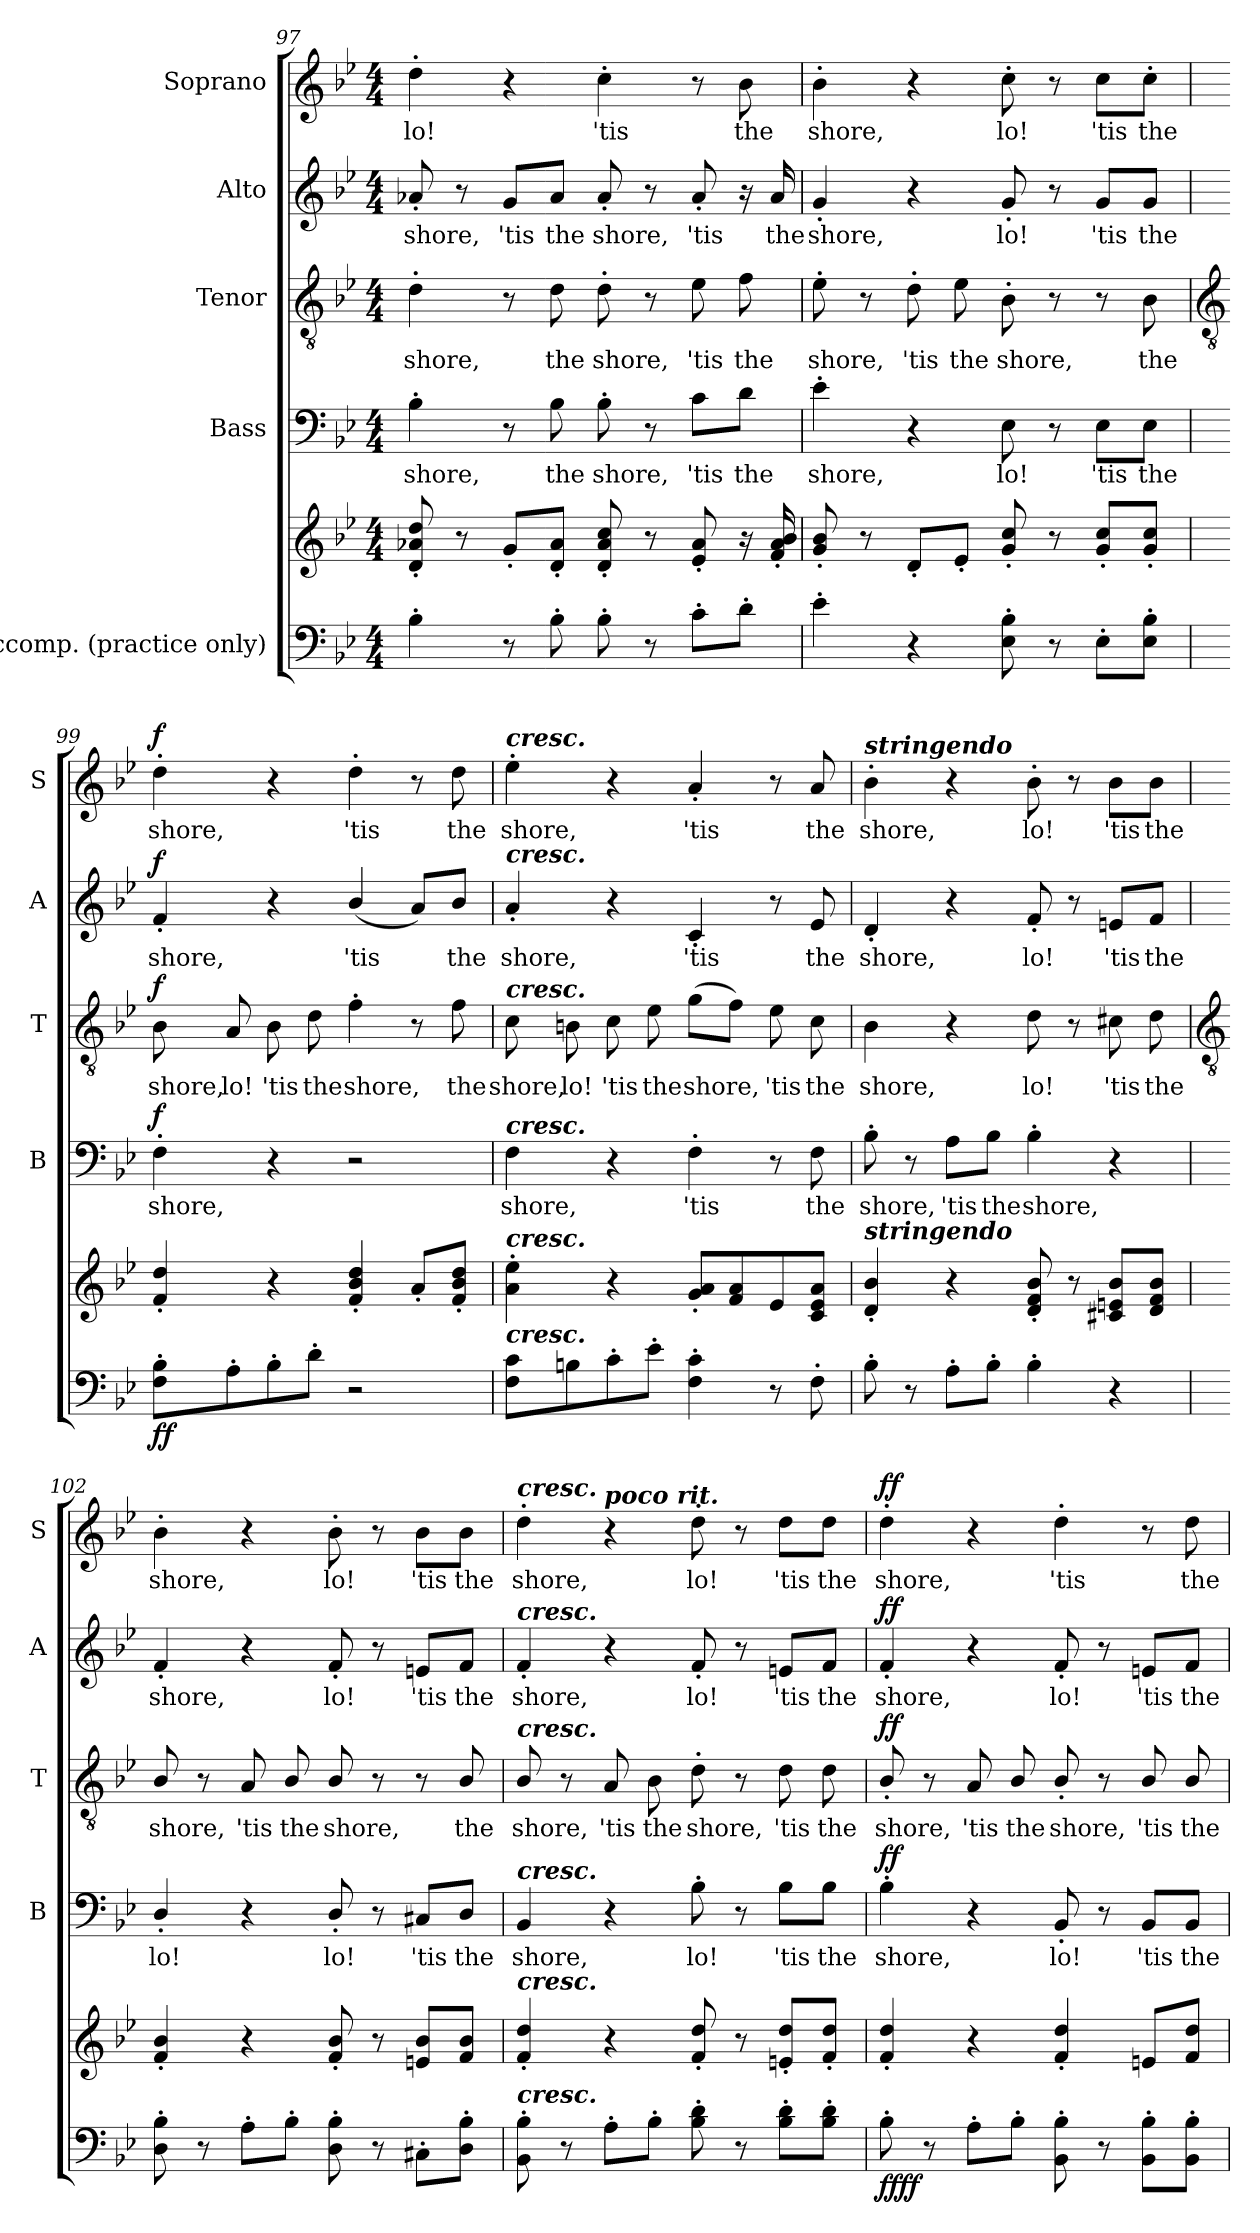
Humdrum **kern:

**kern	**kern	**dynam	**kern	**text	**dynam	**kern	**text	**dynam	**kern	**text	**dynam	**kern	**text	**dynam
*part5	*part5	*part5	*part4	*part4	*part4	*part3	*part3	*part3	*part2	*part2	*part2	*part1	*part1	*part1
*staff6	*staff5	*staff5/6	*staff4	*staff4	*staff4	*staff3	*staff3	*staff3	*staff2	*staff2	*staff2	*staff1	*staff1	*staff1
*I"Accomp. (practice only)	*	*	*I"Bass	*	*	*I"Tenor	*	*	*I"Alto	*	*	*I"Soprano	*	*
*	*	*	*I'B	*	*	*I'T	*	*	*I'A	*	*	*I'S	*	*
*clefF4	*clefG2	*	*clefF4	*	*	*clefGv2	*	*	*clefG2	*	*	*clefG2	*	*
*k[b-e-]	*k[b-e-]	*	*k[b-e-]	*	*	*k[b-e-]	*	*	*k[b-e-]	*	*	*k[b-e-]	*	*
*B-:	*B-:	*	*B-:	*	*	*B-:	*	*	*B-:	*	*	*B-:	*	*
*M4/4	*M4/4	*	*M4/4	*	*	*M4/4	*	*	*M4/4	*	*	*M4/4	*	*
=97	=97	=97	=97	=97	=97	=97	=97	=97	=97	=97	=97	=97	=97	=97
!	!	!	!	!LO:LY:b	!	!	!LO:LY:b	!	!	!LO:LY:b	!	!	!LO:LY:b	!
4B-'	8d' 8a-X' 8dd'	.	4B-'	shore,	.	4d'	shore,	.	8a-X'	shore,	.	4dd'	lo!	.
.	8r	.	.	.	.	.	.	.	8r	.	.	.	.	.
!	!	!	!	!	!	!	!	!	!	!LO:LY:b	!	!	!	!
8r	8g'L	.	8r	.	.	8r	.	.	8g/L	'tis	.	4r	.	.
!	!	!	!	!LO:LY:b	!	!	!LO:LY:b	!	!	!LO:LY:b	!	!	!	!
8B-'	8d' 8a-'J	.	8B-	the	.	8d	the	.	8a-/J	the	.	.	.	.
!	!	!	!	!LO:LY:b	!	!	!LO:LY:b	!	!	!LO:LY:b	!	!	!LO:LY:b	!
8B-'	8d' 8a-' 8cc'	.	8B-'	shore,	.	8d'	shore,	.	8a-'	shore,	.	4cc'	'tis	.
8r	8r	.	8r	.	.	8r	.	.	8r	.	.	.	.	.
!	!	!	!	!LO:LY:b	!	!	!LO:LY:b	!	!	!LO:LY:b	!	!	!	!
8c'L	8e-' 8a-'	.	8c\L	'tis	.	8e-	'tis	.	8a-'	'tis	.	8r	.	.
!	!	!	!	!LO:LY:b	!	!	!LO:LY:b	!	!	!	!	!	!LO:LY:b	!
8d'J	16r	.	8d\J	the	.	8f	the	.	16r	.	.	8b-	the	.
!	!	!	!	!	!	!	!	!	!	!LO:LY:b	!	!	!	!
.	16f' 16a-' 16b-'	.	.	.	.	.	.	.	16a-	the	.	.	.	.
=98	=98	=98	=98	=98	=98	=98	=98	=98	=98	=98	=98	=98	=98	=98
!	!	!	!	!LO:LY:b	!	!	!LO:LY:b	!	!	!LO:LY:b	!	!	!LO:LY:b	!
4e-'	8g' 8b-'	.	4e-'	shore,	.	8e-'	shore,	.	4g'	shore,	.	4b-'	shore,	.
.	8r	.	.	.	.	8r	.	.	.	.	.	.	.	.
!	!	!	!	!	!	!	!LO:LY:b	!	!	!	!	!	!	!
4r	8d'L	.	4r	.	.	8d'	'tis	.	4r	.	.	4r	.	.
!	!	!	!	!	!	!	!LO:LY:b	!	!	!	!	!	!	!
.	8e-'J	.	.	.	.	8e-	the	.	.	.	.	.	.	.
!	!	!	!	!LO:LY:b	!	!	!LO:LY:b	!	!	!LO:LY:b	!	!	!LO:LY:b	!
8E-' 8B-'	8g' 8cc'	.	8E-	lo!	.	8B-'	shore,	.	8g'	lo!	.	8cc'	lo!	.
8r	8r	.	8r	.	.	8r	.	.	8r	.	.	8r	.	.
!	!	!	!	!LO:LY:b	!	!	!	!	!	!LO:LY:b	!	!	!LO:LY:b	!
8E-'L	8g' 8cc'L	.	8E-\L	'tis	.	8r	.	.	8g/L	'tis	.	8cc\L	'tis	.
!	!	!	!	!LO:LY:b	!	!	!LO:LY:b	!	!	!LO:LY:b	!	!	!LO:LY:b	!
8E-' 8B-'J	8g' 8cc'J	.	8E-\J	the	.	8B-	the	.	8g/J	the	.	8cc'\J	the	.
!!LO:LB:g=z
=99	=99	=99	=99	=99	=99	=99	=99	=99	=99	=99	=99	=99	=99	=99
*	*	*	*	*	*	*clefGv2	*	*	*	*	*	*	*	*
!	!	!LO:DY:b=2	!	!LO:LY:b	!	!	!LO:LY:b	!	!	!LO:LY:b	!	!	!LO:LY:b	!
!	!	!LO:DY:n=1:b	!	!	!LO:DY:b	!	!	!LO:DY:b	!	!	!LO:DY:b	!	!	!LO:DY:b
8F' 8B-'L	4f' 4dd'	f f	4F'	shore,	f	8B-	shore,	f	4f'	shore,	f	4dd'	shore,	f
!	!	!	!	!	!	!	!LO:LY:b	!	!	!	!	!	!	!
8A'	.	.	.	.	.	8A	lo!	.	.	.	.	.	.	.
!	!	!	!	!	!	!	!LO:LY:b	!	!	!	!	!	!	!
8B-'	4r	.	4r	.	.	8B-	'tis	.	4r	.	.	4r	.	.
!	!	!	!	!	!	!	!LO:LY:b	!	!	!	!	!	!	!
8d'J	.	.	.	.	.	8d	the	.	.	.	.	.	.	.
!	!	!	!	!	!	!	!LO:LY:b	!	!	!LO:LY:b	!	!	!LO:LY:b	!
2r	4f/' 4b-/' 4dd/'	.	2r	.	.	4f'	shore,	.	(<4b-/	'tis	.	4dd'	'tis	.
.	8a'L	.	.	.	.	8r	.	.	8a/L)	.	.	8r	.	.
!	!	!	!	!	!	!	!LO:LY:b	!	!	!LO:LY:b	!	!	!LO:LY:b	!
.	8f/' 8b-/' 8dd/'J	.	.	.	.	8f	the	.	8b-/J	the	.	8dd	the	.
=100	=100	=100	=100	=100	=100	=100	=100	=100	=100	=100	=100	=100	=100	=100
!	!	!	!	!	!	!	!	!	!	!	!	!LO:TX:a:Bi:t=cresc.	!	!
!	!	!	!	!	!	!	!	!	!LO:TX:a:Bi:t=cresc.	!	!	!	!	!
!	!	!	!	!	!	!LO:TX:a:Bi:t=cresc.	!	!	!	!	!	!	!	!
!	!	!	!LO:TX:a:Bi:t=cresc.	!	!	!	!	!	!	!	!	!	!	!
!	!LO:TX:a:Bi:t=cresc.	!	!	!	!	!	!	!	!	!	!	!	!	!
!LO:TX:a:Bi:t=cresc.	!	!	!	!	!	!	!	!	!	!	!	!	!	!
!	!	!	!	!LO:LY:b	!	!	!LO:LY:b	!	!	!LO:LY:b	!	!	!LO:LY:b	!
8F 8cL	4a' 4ee-'	.	4F	shore,	.	8c	shore,	.	4a'	shore,	.	4ee-'	shore,	.
!	!	!	!	!	!	!	!LO:LY:b	!	!	!	!	!	!	!
8Bn	.	.	.	.	.	8Bn	lo!	.	.	.	.	.	.	.
!	!	!	!	!	!	!	!LO:LY:b	!	!	!	!	!	!	!
8c'	4r	.	4r	.	.	8c	'tis	.	4r	.	.	4r	.	.
!	!	!	!	!	!	!	!LO:LY:b	!	!	!	!	!	!	!
8e-'J	.	.	.	.	.	8e-	the	.	.	.	.	.	.	.
!	!	!	!	!LO:LY:b	!	!	!LO:LY:b	!	!	!LO:LY:b	!	!	!LO:LY:b	!
4F' 4c'	8g' 8a'L	.	4F'	'tis	.	(>8gL	shore,	.	4c'	'tis	.	4a'	'tis	.
.	8f 8a	.	.	.	.	8fJ)	.	.	.	.	.	.	.	.
!	!	!	!	!	!	!	!LO:LY:b	!	!	!	!	!	!	!
8r	8e-	.	8r	.	.	8e-	'tis	.	8r	.	.	8r	.	.
!	!	!	!	!LO:LY:b	!	!	!LO:LY:b	!	!	!LO:LY:b	!	!	!LO:LY:b	!
8F'	8c 8e- 8aJ	.	8F	the	.	8c	the	.	8e-	the	.	8a	the	.
=101	=101	=101	=101	=101	=101	=101	=101	=101	=101	=101	=101	=101	=101	=101
!	!	!	!	!	!	!	!	!	!	!	!	!LO:TX:a:Bi:t=stringendo	!	!
!	!LO:TX:a:Bi:t=stringendo	!	!	!	!	!	!	!	!	!	!	!	!	!
!	!	!	!	!LO:LY:b	!	!	!LO:LY:b	!	!	!LO:LY:b	!	!	!LO:LY:b	!
8B-'	4d' 4b-'	.	8B-'	shore,	.	4B-	shore,	.	4d'	shore,	.	4b-'	shore,	.
8r	.	.	8r	.	.	.	.	.	.	.	.	.	.	.
!	!	!	!	!LO:LY:b	!	!	!	!	!	!	!	!	!	!
8A'L	4r	.	8A\L	'tis	.	4r	.	.	4r	.	.	4r	.	.
!	!	!	!	!LO:LY:b	!	!	!	!	!	!	!	!	!	!
8B-'J	.	.	8B-\J	the	.	.	.	.	.	.	.	.	.	.
!	!	!	!	!LO:LY:b	!	!	!LO:LY:b	!	!	!LO:LY:b	!	!	!LO:LY:b	!
4B-'	8d' 8f' 8b-'	.	4B-'	shore,	.	8d	lo!	.	8f'	lo!	.	8b-'	lo!	.
.	8r	.	.	.	.	8r	.	.	8r	.	.	8r	.	.
!	!	!	!	!	!	!	!LO:LY:b	!	!	!LO:LY:b	!	!	!LO:LY:b	!
4r	8c#X 8en 8b-L	.	4r	.	.	8c#X	'tis	.	8en/L	'tis	.	8b-\L	'tis	.
!	!	!	!	!	!	!	!LO:LY:b	!	!	!LO:LY:b	!	!	!LO:LY:b	!
.	8d 8f 8b-J	.	.	.	.	8d	the	.	8f/J	the	.	8b-\J	the	.
!!LO:LB:g=z
=102	=102	=102	=102	=102	=102	=102	=102	=102	=102	=102	=102	=102	=102	=102
*	*	*	*	*	*	*clefGv2	*	*	*	*	*	*	*	*
!	!	!	!	!LO:LY:b	!	!	!LO:LY:b	!	!	!LO:LY:b	!	!	!LO:LY:b	!
8D\' 8B-\'	4f' 4b-'	.	4D'/	lo!	.	8B-/	shore,	.	4f'	shore,	.	4b-'	shore,	.
8r	.	.	.	.	.	8r	.	.	.	.	.	.	.	.
!	!	!	!	!	!	!	!LO:LY:b	!	!	!	!	!	!	!
8A'L	4r	.	4r	.	.	8A	'tis	.	4r	.	.	4r	.	.
!	!	!	!	!	!	!	!LO:LY:b	!	!	!	!	!	!	!
8B-'J	.	.	.	.	.	8B-/	the	.	.	.	.	.	.	.
!	!	!	!	!LO:LY:b	!	!	!LO:LY:b	!	!	!LO:LY:b	!	!	!LO:LY:b	!
8D\' 8B-\'	8f' 8b-'	.	8D'/	lo!	.	8B-/	shore,	.	8f'	lo!	.	8b-'	lo!	.
8r	8r	.	8r	.	.	8r	.	.	8r	.	.	8r	.	.
!	!	!	!	!LO:LY:b	!	!	!	!	!	!LO:LY:b	!	!	!LO:LY:b	!
8C#X'L	8en 8b-L	.	8C#X/L	'tis	.	8r	.	.	8en/L	'tis	.	8b-\L	'tis	.
!	!	!	!	!LO:LY:b	!	!	!LO:LY:b	!	!	!LO:LY:b	!	!	!LO:LY:b	!
8D' 8B-'J	8f 8b-J	.	8D/J	the	.	8B-/	the	.	8f/J	the	.	8b-\J	the	.
=103	=103	=103	=103	=103	=103	=103	=103	=103	=103	=103	=103	=103	=103	=103
!	!	!	!	!	!	!	!	!	!	!	!	!LO:TX:a:Bi:t=cresc.	!	!
!	!	!	!	!	!	!	!	!	!LO:TX:a:Bi:t=cresc.	!	!	!	!	!
!	!	!	!	!	!	!LO:TX:a:Bi:t=cresc.	!	!	!	!	!	!	!	!
!	!	!	!LO:TX:a:Bi:t=cresc.	!	!	!	!	!	!	!	!	!	!	!
!	!LO:TX:a:Bi:t=cresc.	!	!	!	!	!	!	!	!	!	!	!	!	!
!LO:TX:a:Bi:t=cresc.	!	!	!	!	!	!	!	!	!	!	!	!	!	!
!	!	!	!	!LO:LY:b	!	!	!LO:LY:b	!	!	!LO:LY:b	!	!	!LO:LY:b	!
8BB-' 8B-'	4f' 4dd'	.	4BB-	shore,	.	8B-/	shore,	.	4f'	shore,	.	4dd'	shore,	.
8r	.	.	.	.	.	8r	.	.	.	.	.	.	.	.
!	!	!	!	!	!	!	!	!	!	!	!	!LO:TX:a:Bi:t=poco rit.	!	!
!	!	!	!	!	!	!	!LO:LY:b	!	!	!	!	!	!	!
8A'L	4r	.	4r	.	.	8A	'tis	.	4r	.	.	4r	.	.
!	!	!	!	!	!	!	!LO:LY:b	!	!	!	!	!	!	!
8B-'J	.	.	.	.	.	8B-	the	.	.	.	.	.	.	.
!	!	!	!	!LO:LY:b	!	!	!LO:LY:b	!	!	!LO:LY:b	!	!	!LO:LY:b	!
8B-' 8d'	8f' 8dd'	.	8B-'	lo!	.	8d'	shore,	.	8f'	lo!	.	8dd'	lo!	.
8r	8r	.	8r	.	.	8r	.	.	8r	.	.	8r	.	.
!	!	!	!	!LO:LY:b	!	!	!LO:LY:b	!	!	!LO:LY:b	!	!	!LO:LY:b	!
8B-' 8d'L	8en' 8dd'L	.	8B-\L	'tis	.	8d	'tis	.	8en/L	'tis	.	8dd\L	'tis	.
!	!	!	!	!LO:LY:b	!	!	!LO:LY:b	!	!	!LO:LY:b	!	!	!LO:LY:b	!
8B-' 8d'J	8f' 8dd'J	.	8B-\J	the	.	8d	the	.	8f/J	the	.	8dd\J	the	.
=104	=104	=104	=104	=104	=104	=104	=104	=104	=104	=104	=104	=104	=104	=104
!	!	!LO:DY:b=2	!	!LO:LY:b	!	!	!LO:LY:b	!	!	!LO:LY:b	!	!	!LO:LY:b	!
!	!	!LO:DY:n=1:b	!	!	!LO:DY:b	!	!	!LO:DY:b	!	!	!LO:DY:b	!	!	!LO:DY:b
8B-'	4f' 4dd'	ff ff	4B-'	shore,	ff	8B-'/	shore,	ff	4f'	shore,	ff	4dd'	shore,	ff
8r	.	.	.	.	.	8r	.	.	.	.	.	.	.	.
!	!	!	!	!	!	!	!LO:LY:b	!	!	!	!	!	!	!
8A'L	4r	.	4r	.	.	8A	'tis	.	4r	.	.	4r	.	.
!	!	!	!	!	!	!	!LO:LY:b	!	!	!	!	!	!	!
8B-'J	.	.	.	.	.	8B-/	the	.	.	.	.	.	.	.
!	!	!	!	!LO:LY:b	!	!	!LO:LY:b	!	!	!LO:LY:b	!	!	!LO:LY:b	!
8BB-' 8B-'	4f' 4dd'	.	8BB-'	lo!	.	8B-'/	shore,	.	8f'	lo!	.	4dd'	'tis	.
8r	.	.	8r	.	.	8r	.	.	8r	.	.	.	.	.
!	!	!	!	!LO:LY:b	!	!	!LO:LY:b	!	!	!LO:LY:b	!	!	!	!
8BB-' 8B-'L	8enL	.	8BB-/L	'tis	.	8B-/	'tis	.	8en/L	'tis	.	8r	.	.
!	!	!	!	!LO:LY:b	!	!	!LO:LY:b	!	!	!LO:LY:b	!	!	!LO:LY:b	!
8BB-' 8B-'J	8f 8ddJ	.	8BB-/J	the	.	8B-/	the	.	8f/J	the	.	8dd	the	.
=	=	=	=	=	=	=	=	=	=	=	=	=	=	=
*-	*-	*-	*-	*-	*-	*-	*-	*-	*-	*-	*-	*-	*-	*-
